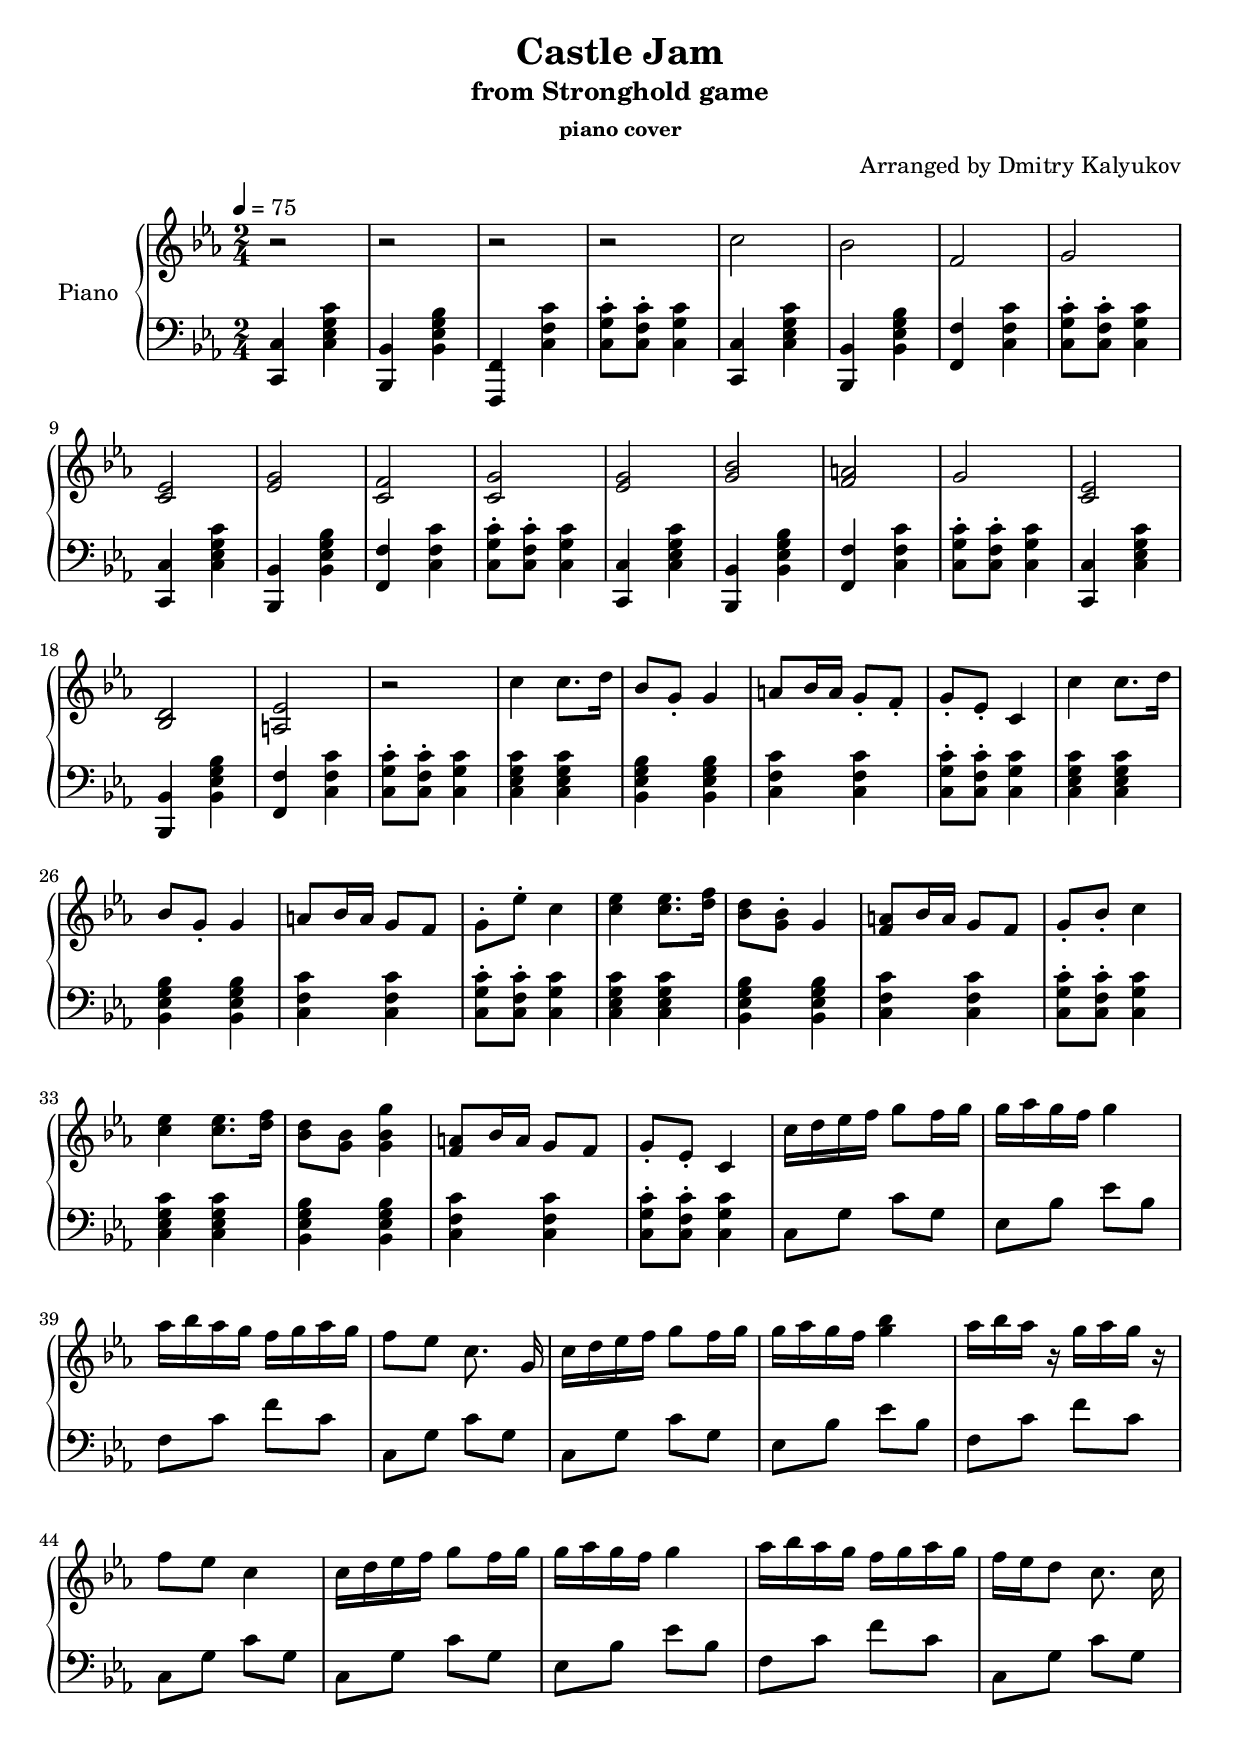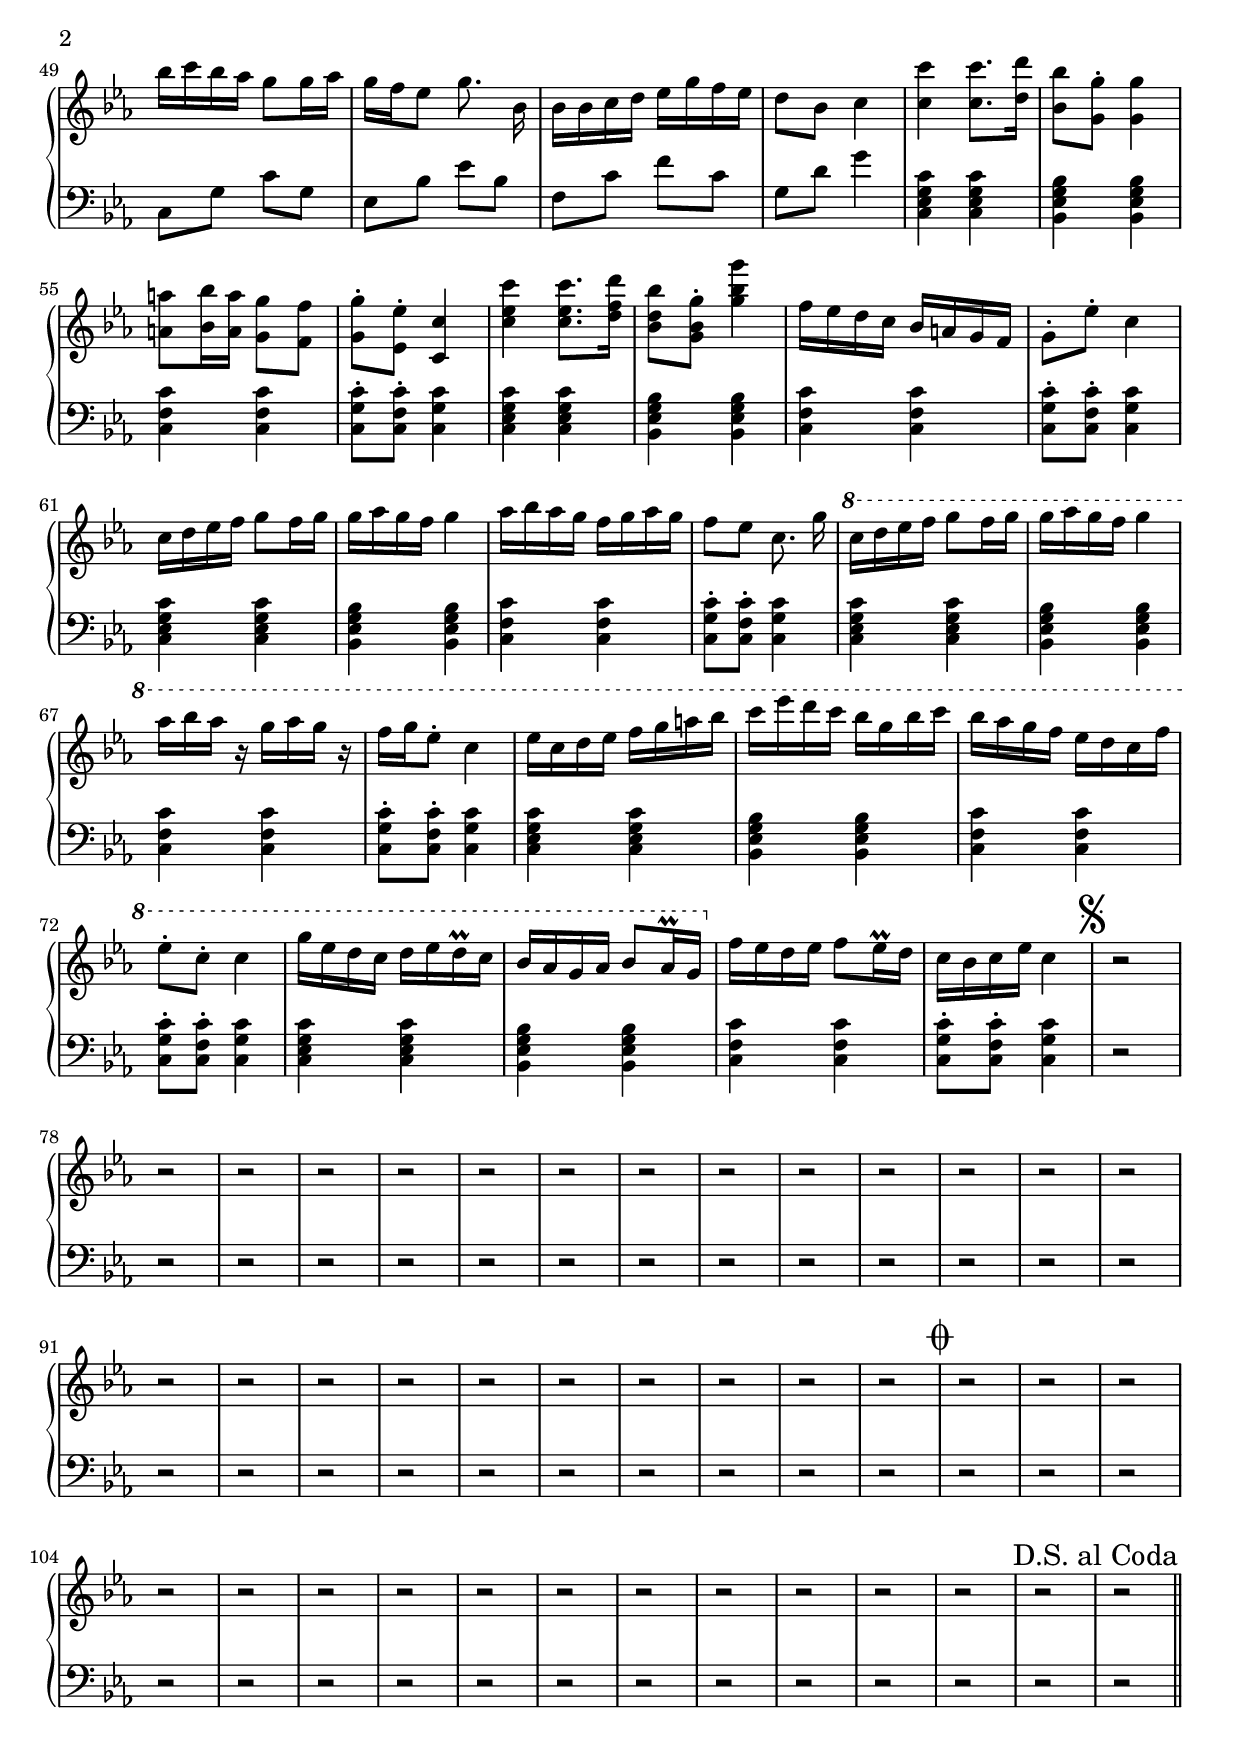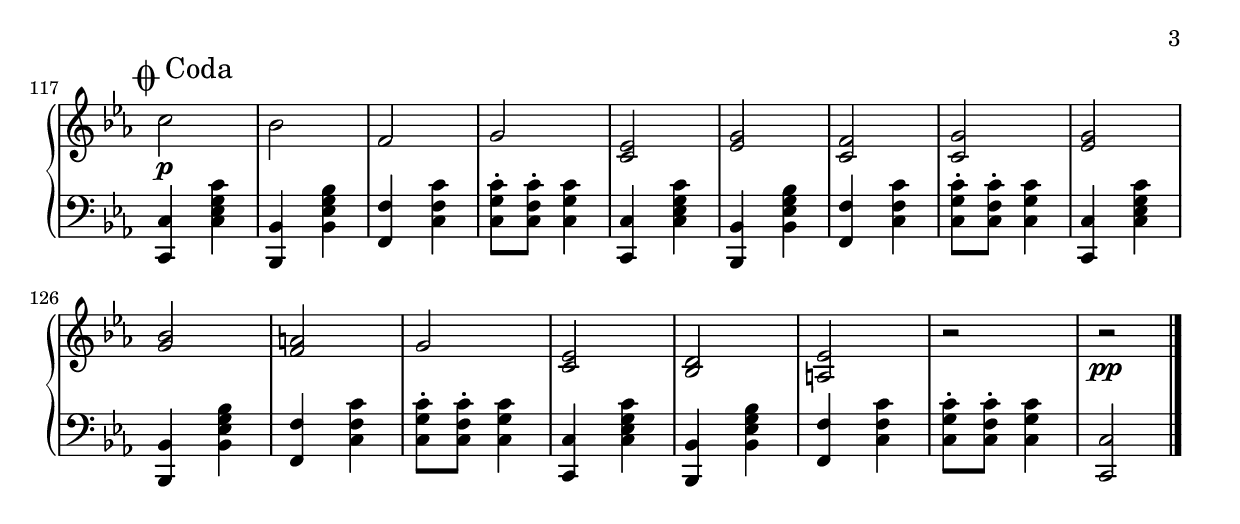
\version "2.20.0"

\header {
  title = "Castle Jam"
  subtitle = "from Stronghold game"
  subsubtitle = "piano cover"
  arranger = "Arranged by Dmitry Kalyukov"
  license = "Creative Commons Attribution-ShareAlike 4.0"
  status = "unfinished"
}

upperIntro = \relative c'' {
  r2 | r2 | r2 | r2 |
  c2 | bes | f | g |
  <c, ees> | <ees g> | <c f> | <c g'> |
  <ees g> | <g bes> | <f a> | g |
  <c, ees> | <bes d> | <a ees'> | r2 |
}

lowerIntro = \relative c {
  <c, c'>4 <c' ees g c> |
  <bes, bes'> <bes' ees g bes> |
  <f, f'> <c'' f c'> |
  <c g' c>8-. <c f c'>-. <c g' c>4 |

  \repeat unfold 4 {
    <c, c'>4 <c' ees g c> |
    <bes, bes'> <bes' ees g bes> |
    <f f'> <c' f c'> |
    <c g' c>8-. <c f c'>-. <c g' c>4 |
  }
}


upperAa = \relative c'' {
  c4 c8. d16
  bes8 g-. g4
  a8 bes16 a g8-. f-.
  g8-. ees-. c4

  c'4 c8. d16
  bes8 g-. g4
  a8 bes16 a g8 f
  g8-. ees'-. c4

  <c ees>4 <c ees>8. <d f>16
  <bes d>8 <g bes>-. g4
  <f a>8 bes16 a g8 f
  g8-. bes-. c4

  <c ees>4 <c ees>8. <d f>16
  <bes d>8 <g bes> <g bes g'>4
  <f a>8 bes16 a g8 f
  g8-. ees-. c4
}

lowerAa = \relative c {
  \repeat unfold 4 {
    <c ees g c>4 <c ees g c>
    <bes ees g bes>4 <bes ees g bes>
    <c f c'>4 <c f c'>
    <c g' c>8-. <c f c'>-. <c g' c>4
  }
}


upperBa = \relative c'' {
  c16 d ees f g8 f16 g 
  g aes g f g4
  aes16 bes aes g f g aes g
  f8 ees \autoBeamOff c8. g16 \autoBeamOn

  c16 d ees f g8 f16 g 
  g aes g f <g bes>4
  aes16 bes aes r g aes g r
  f8 ees c4

  c16 d ees f g8 f16 g 
  g aes g f g4
  aes16 bes aes g f g aes g
  f16 ees d8 \autoBeamOff c8. c16 \autoBeamOn

  bes'16 c bes aes g8 g16 aes
  g f ees8 \autoBeamOff g8. bes,16 \autoBeamOn
  bes bes c d ees g f ees
  d8 bes c4
}


lowerBa = \relative c {
  \repeat unfold 3 {
    c8 g' c g
    ees bes' ees bes
    f c' f c
    c, g' c g
  }

  c,8 g' c g
  ees bes' ees bes
  f c' f c
  g d' g4
}


upperAb = \relative c'' {
  <c c'>4 <c c'>8. <d d'>16
  <bes bes'>8 <g g'>-. <g g'>4
  <a a'>8 <bes bes'>16 <a a'> <g g'>8 <f f'>
  <g g'>8-. <ees ees'>-. <c c'>4

  <c' ees c'>4 <c ees c'>8. <d f d'>16
  <bes d bes'>8 <g bes g'>-. <g' bes g'>4
  f16 ees d c bes a g f
  g8-. ees'-. c4
}

lowerAb = \relative c {
  \repeat unfold 2 {
    <c ees g c>4 <c ees g c>
    <bes ees g bes>4 <bes ees g bes>
    <c f c'>4 <c f c'>
    <c g' c>8-. <c f c'>-. <c g' c>4
  }
}

upperBb = \relative c'' {
  c16 d ees f g8 f16 g 
  g aes g f g4
  aes16 bes aes g f g aes g
  f8 ees \autoBeamOff c8. g'16 \autoBeamOn

  \ottava 1
  c16 d ees f g8 f16 g 
  g aes g f g4
  aes16 bes aes r g aes g r
  f16 g ees8-. c4

  ees16 c d ees f g a bes
  c ees d c bes g bes c
  bes aes g f ees d c f
  ees8-. c-. c4

  g'16 ees d c d ees d \prall c
  bes aes g aes bes8 aes16 \prall g
  \ottava 0
  f ees d ees f8 ees16 \prall d
  c bes c ees c4
}

lowerBb = \relative c {
  \repeat unfold 4 {
    <c ees g c>4 <c ees g c>
    <bes ees g bes>4 <bes ees g bes>
    <c f c'>4 <c f c'>
    <c g' c>8-. <c f c'>-. <c g' c>4
  }
}

upperCoda = \relative c'' {
  c2 \p
  bes
  f
  g

  <c, ees>
  <ees g>
  <c f>
  <c g'>

  <ees g>
  <g bes>
  <f a>
  g

  <c, ees>
  <bes d>
  <a ees'>
  r2

  r2 \pp
}

lowerCoda = \relative c {
  \repeat unfold 4 {
    <c, c'>4 <c' ees g c> |
    <bes, bes'> <bes' ees g bes> |
    <f f'> <c' f c'> |
    <c g' c>8-. <c f c'>-. <c g' c>4 |
  }

  <c, c'>2
}


upper = \relative c'' {
  \clef treble
  \time 2/4
  \key c \minor
  \tempo 4 = 75

  \upperIntro
  \upperAa
  \upperBa
  \upperAb
  \upperBb

  \mark \markup { \musicglyph #"scripts.segno" }

  \repeat unfold 23 {r2}
  r2
  \mark \markup { \musicglyph #"scripts.coda" }

  \repeat unfold 15 {r2}
  \mark "D.S. al Coda"
  r2

  \bar "||"
  \break
  \mark \markup { \musicglyph #"scripts.coda" Coda }

  \upperCoda

  \bar "|."
}

lower = \relative c {
  \clef bass
  \time 2/4
  \key c \minor

  \lowerIntro
  \lowerAa
  \lowerBa
  \lowerAb
  \lowerBb

  \repeat unfold 23 {r2}
  r2

  \repeat unfold 15 {r2}
  r2

  \lowerCoda
}

\score {
  \new PianoStaff <<
    \set PianoStaff.instrumentName = "Piano"
    \new Staff = "upper" \upper
    \new Staff = "lower" \lower
  >>
  \layout { }
  \midi { }
}
